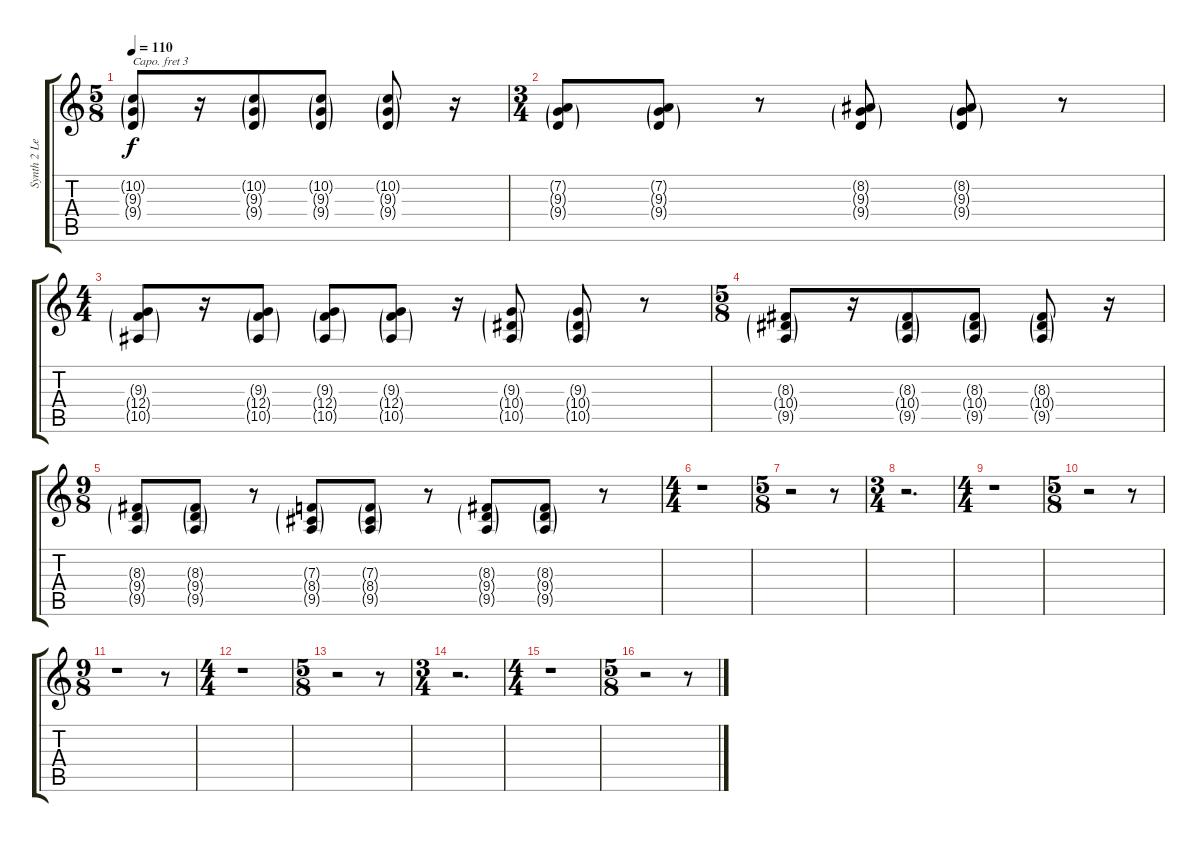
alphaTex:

\track ("Synth 2 Left" "Synth 2 Le") {instrument pad3polysynth}
\staff {score tabs}
\capo 3
\tuning (E4 B3 G3 D3 A2 E2) {hide}
\ts (5 8)
\tempo 110
\clef g2
\ks c
(10.2{g} 9.3{g} 9.4{g}).8{dy f} r.16 (10.2{g} 9.3{g} 9.4{g}).8 (10.2{g} 9.3{g} 9.4{g}).8 (10.2{g} 9.3{g} 9.4{g}).8 r.16 |
\ts (3 4)
(7.2{g} 9.3{g} 9.4{g}).8 (7.2{g} 9.3{g} 9.4{g}).8 r.8 (8.2{g} 9.3{g} 9.4{g}).8 (8.2{g} 9.3{g} 9.4{g}).8 r.8 |
\ts (4 4)
(9.3{g} 12.4{g} 10.5{g}).8 r.16 (9.3{g} 12.4{g} 10.5{g}).8 (9.3{g} 12.4{g} 10.5{g}).8 (9.3{g} 12.4{g} 10.5{g}).8 r.16 (9.3{g} 10.4{g} 10.5{g}).8 (9.3{g} 10.4{g} 10.5{g}).8 r.8 |
\ts (5 8)
(8.3{g} 10.4{g} 9.5{g}).8 r.16 (8.3{g} 10.4{g} 9.5{g}).8 (8.3{g} 10.4{g} 9.5{g}).8 (8.3{g} 10.4{g} 9.5{g}).8 r.16 |
\ts (9 8)
(8.3{g} 9.4{g} 9.5{g}).8 (8.3{g} 9.4{g} 9.5{g}).8 r.8 (7.3{g} 8.4{g} 9.5{g}).8 (7.3{g} 8.4{g} 9.5{g}).8 r.8 (8.3{g} 9.4{g} 9.5{g}).8 (8.3{g} 9.4{g} 9.5{g}).8 r.8 |
\ts (4 4)
r.1 |
\ts (5 8)
r.2 r.8 |
\ts (3 4)
r.2{d} |
\ts (4 4)
r.1 |
\ts (5 8)
r.2 r.8 |
\ts (9 8)
r.1 r.8 |
\ts (4 4)
r.1 |
\ts (5 8)
r.2 r.8 |
\ts (3 4)
r.2{d} |
\ts (4 4)
r.1 |
\ts (5 8)
r.2 r.8
